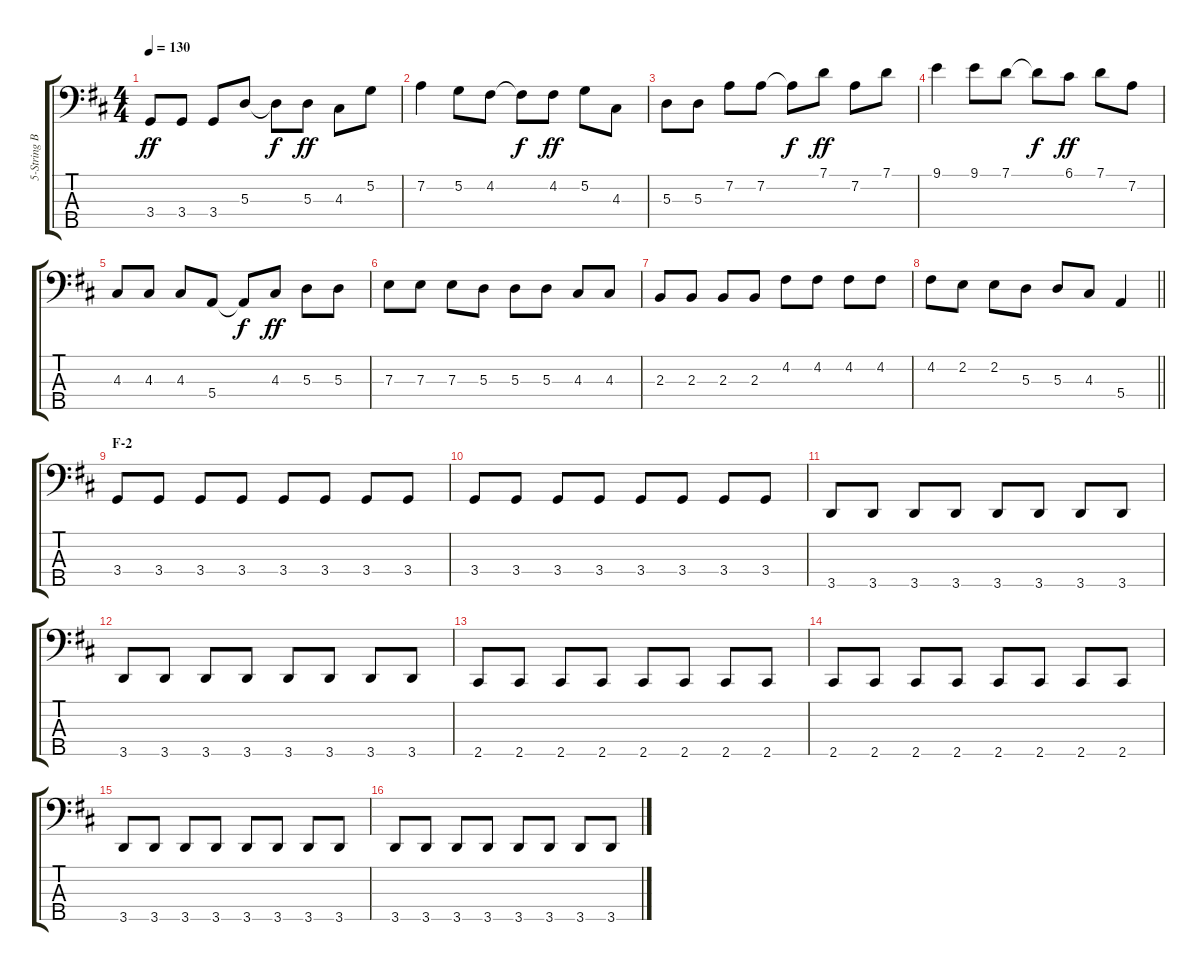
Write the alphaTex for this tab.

\track ("5-String Bass" "5-String B") {instrument electricbassfinger}
\staff {score tabs}
\tuning (G2 D2 A1 E1 B0) {hide}
\ts (4 4)
\tempo 130
\clef f4
\ks d
3.4.8{dy ff} 3.4.8 3.4.8 5.3.8 5.3{t}.8{dy f} 5.3.8{dy ff} 4.3.8 5.2.8 |
7.2.4 5.2.8 4.2.8 4.2{t}.8{dy f} 4.2.8{dy ff} 5.2.8 4.3.8 |
5.3.8 5.3.8 7.2.8 7.2.8 7.2{t}.8{dy f} 7.1.8{dy ff} 7.2.8 7.1.8 |
9.1.4 9.1.8 7.1.8 7.1{t}.8{dy f} 6.1.8{dy ff} 7.1.8 7.2.8 |
4.3.8 4.3.8 4.3.8 5.4.8 5.4{t}.8{dy f} 4.3.8{dy ff} 5.3.8 5.3.8 |
7.3.8 7.3.8 7.3.8 5.3.8 5.3.8 5.3.8 4.3.8 4.3.8 |
2.3.8 2.3.8 2.3.8 2.3.8 4.2.8 4.2.8 4.2.8 4.2.8 |
\barLineRight lightlight
4.2.8 2.2.8 2.2.8 5.3.8 5.3.8 4.3.8 5.4.4 |
\section ("" "F-2")
3.4.8 3.4.8 3.4.8 3.4.8 3.4.8 3.4.8 3.4.8 3.4.8 |
3.4.8 3.4.8 3.4.8 3.4.8 3.4.8 3.4.8 3.4.8 3.4.8 |
3.5.8 3.5.8 3.5.8 3.5.8 3.5.8 3.5.8 3.5.8 3.5.8 |
3.5.8 3.5.8 3.5.8 3.5.8 3.5.8 3.5.8 3.5.8 3.5.8 |
2.5.8 2.5.8 2.5.8 2.5.8 2.5.8 2.5.8 2.5.8 2.5.8 |
2.5.8 2.5.8 2.5.8 2.5.8 2.5.8 2.5.8 2.5.8 2.5.8 |
3.5.8 3.5.8 3.5.8 3.5.8 3.5.8 3.5.8 3.5.8 3.5.8 |
3.5.8 3.5.8 3.5.8 3.5.8 3.5.8 3.5.8 3.5.8 3.5.8
